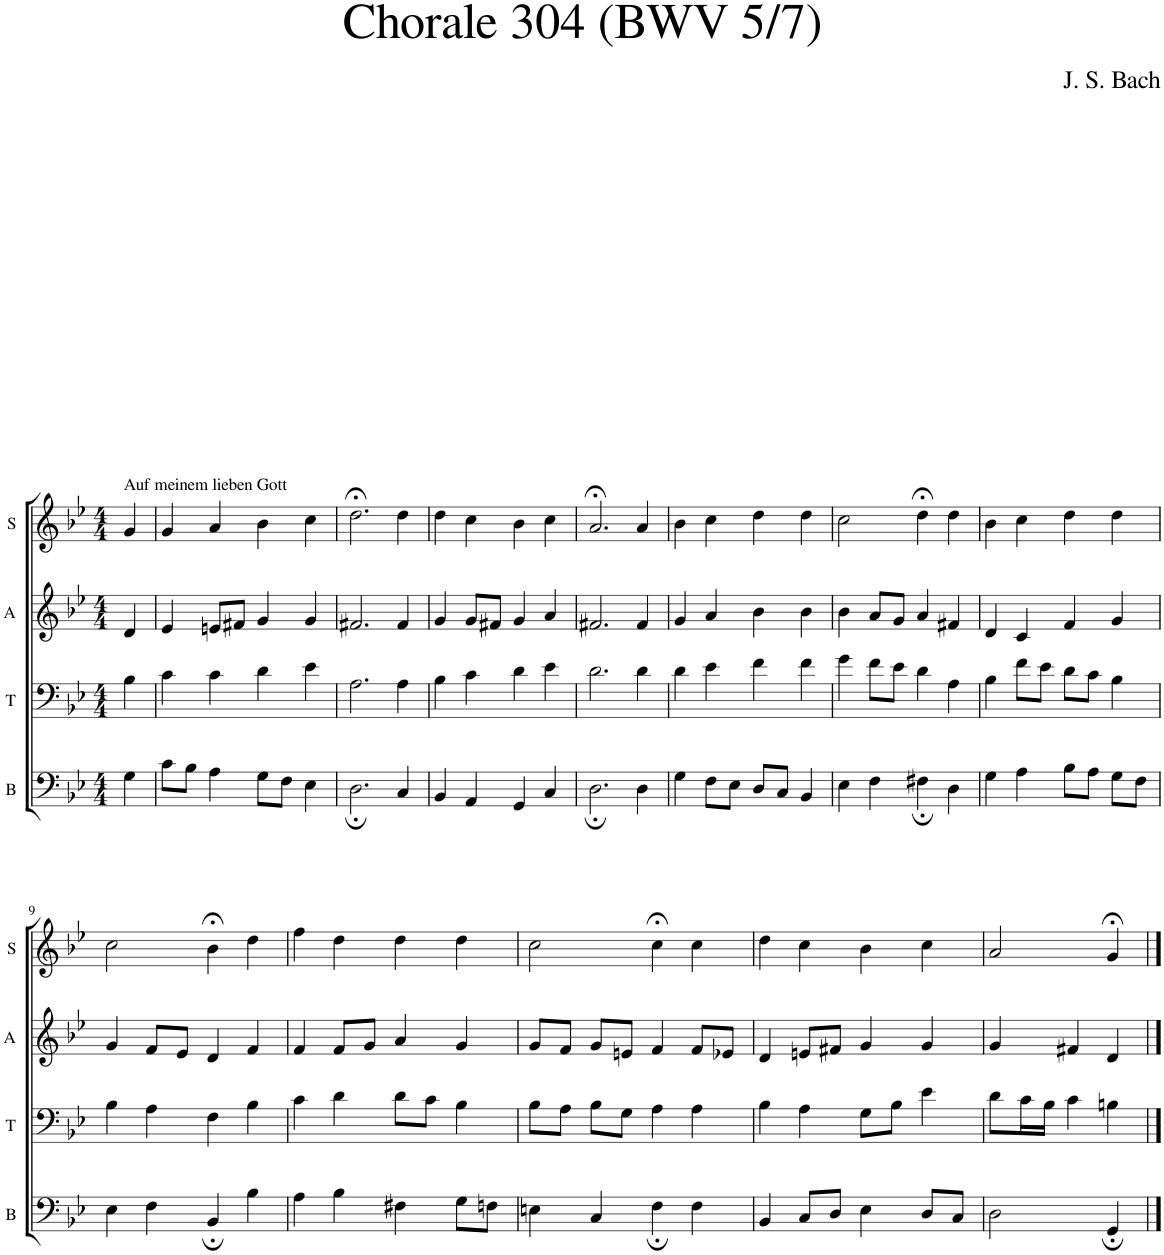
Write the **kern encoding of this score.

**kern	**kern	**kern	**kern
*part4	*part3	*part2	*part1
*staff4	*staff3	*staff2	*staff1
*I"B	*I"T	*I"A	*I"S
*I'B	*I'T	*I'A	*I'S
*clefF4	*clefF4	*clefG2	*clefG2
*k[b-e-]	*k[b-e-]	*k[b-e-]	*k[b-e-]
*M4/4	*M4/4	*M4/4	*M4/4
=1	=1	=1	=1
!	!	!	!LO:TX:a:t=Auf meinem lieben Gott
4G\	4B-\	4d/	4g/
=2	=2	=2	=2
8c\L	4c\	4e-/	4g/
8B-\J	.	.	.
4A\	4c\	8en/L	4a/
.	.	8f#X/J	.
8G\L	4d\	4g/	4b-\
8F\J	.	.	.
4E-\	4e-\	4g/	4cc\
=3	=3	=3	=3
2.D;\	2.A\	2.f#X/	2.dd;<\
4C/	4A\	4f#/	4dd\
=4	=4	=4	=4
4BB-/	4B-\	4g/	4dd\
4AA/	4c\	8g/L	4cc\
.	.	8f#X/J	.
4GG/	4d\	4g/	4b-\
4C/	4e-\	4a/	4cc\
=5	=5	=5	=5
2.D;\	2.d\	2.f#X/	2.a;</
4D\	4d\	4f#/	4a/
=6	=6	=6	=6
4G\	4d\	4g/	4b-\
8F\L	4e-\	4a/	4cc\
8E-\J	.	.	.
8D/L	4f\	4b-\	4dd\
8C/J	.	.	.
4BB-/	4f\	4b-\	4dd\
=7	=7	=7	=7
4E-\	4g\	4b-\	2cc\
4F\	8f\L	8a/L	.
.	8e-\J	8g/J	.
4F#X;\	4d\	4a/	4dd;<\
4D\	4A\	4f#X/	4dd\
=8	=8	=8	=8
4G\	4B-\	4d/	4b-\
4A\	8f\L	4c/	4cc\
.	8e-\J	.	.
8B-\L	8d\L	4f/	4dd\
8A\J	8c\J	.	.
8G\L	4B-\	4g/	4dd\
8F\J	.	.	.
!!LO:LB:g=z
=9	=9	=9	=9
4E-\	4B-\	4g/	2cc\
4F\	4A\	8f/L	.
.	.	8e-/J	.
4BB-;/	4F\	4d/	4b-;<\
4B-\	4B-\	4f/	4dd\
=10	=10	=10	=10
4A\	4c\	4f/	4ff\
4B-\	4d\	8f/L	4dd\
.	.	8g/J	.
4F#X\	8d\L	4a/	4dd\
.	8c\J	.	.
8G\L	4B-\	4g/	4dd\
8Fn\J	.	.	.
=11	=11	=11	=11
4En\	8B-\L	8g/L	2cc\
.	8A\J	8f/J	.
4C/	8B-\L	8g/L	.
.	8G\J	8en/J	.
4F;\	4A\	4f/	4cc;<\
4F\	4A\	8f/L	4cc\
.	.	8e-X/J	.
=12	=12	=12	=12
4BB-/	4B-\	4d/	4dd\
8C/L	4A\	8en/L	4cc\
8D/J	.	8f#X/J	.
4E-\	8G\L	4g/	4b-\
.	8B-\J	.	.
8D/L	4e-\	4g/	4cc\
8C/J	.	.	.
=13	=13	=13	=13
2D\	8d\L	4g/	2a/
.	16c\L	.	.
.	16B-\JJ	.	.
.	4c\	4f#X/	.
4GG;/	4Bn\	4d/	4g;</
==	==	==	==
*-	*-	*-	*-
